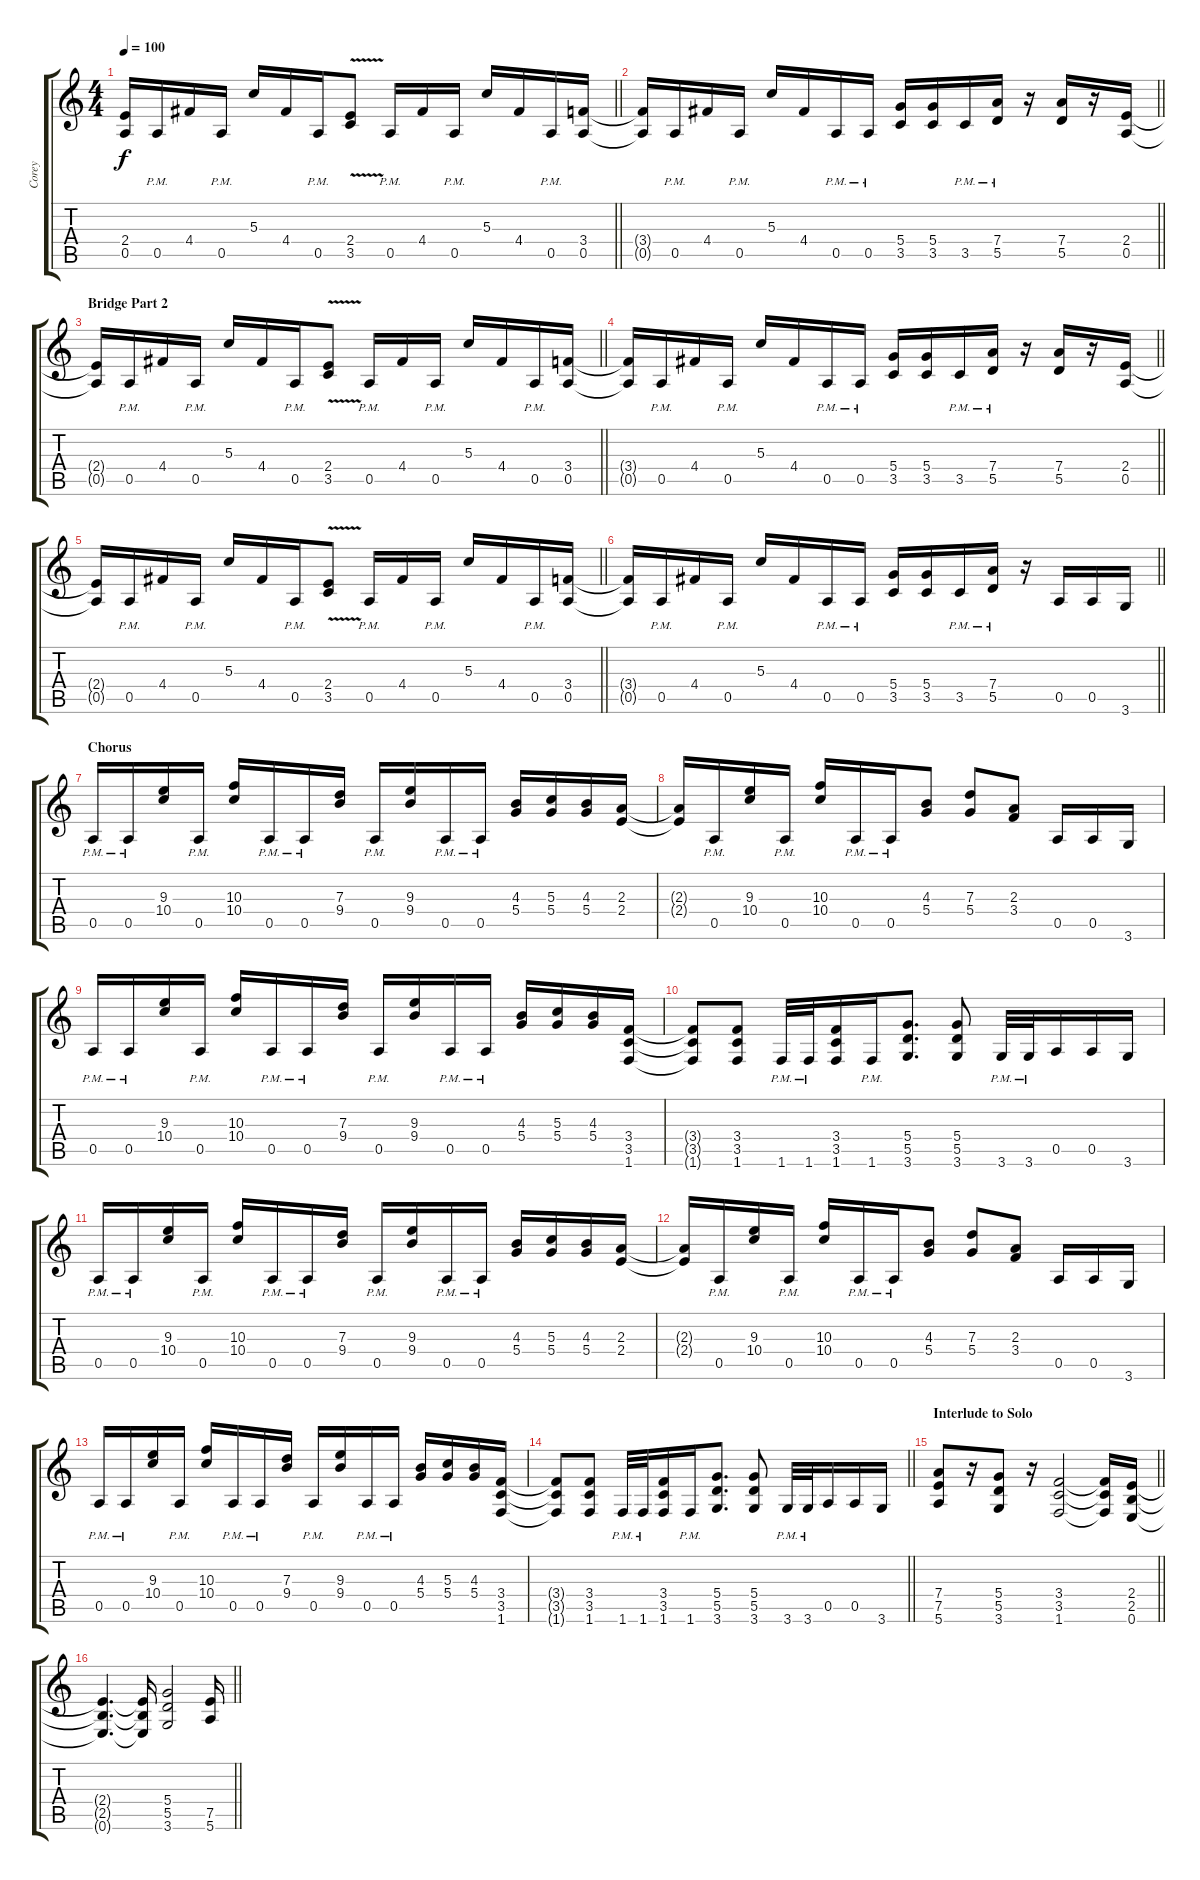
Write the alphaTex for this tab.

\track ("Corey" "Corey") {instrument distortionguitar}
\staff {score tabs}
\tuning (E4 B3 G3 D3 A2 E2) {hide}
\ts (4 4)
\tempo 100
\clef g2
\barLineRight lightlight
\ks c
(2.4{t} 0.5{t}).16{dy f} 0.5{pm}.16 4.4.16 0.5{pm}.16 5.3.16 4.4.16 0.5{pm}.16 (2.4{v} 3.5).8 0.5{pm}.16 4.4.16 0.5{pm}.16 5.3.16 4.4.16 0.5{pm}.16 (3.4 0.5).16 |
\barLineRight lightlight
(3.4{t} 0.5{t}).16 0.5{pm}.16 4.4.16 0.5{pm}.16 5.3.16 4.4.16 0.5{pm}.16 0.5{pm}.16 (5.4 3.5).16 (5.4 3.5).16 3.5{pm}.16 (7.4 5.5{pm}).16 r.16 (7.4 5.5).16 r.16 (2.4 0.5).16 |
\section ("" "Bridge Part 2")
\barLineRight lightlight
(2.4{t} 0.5{t}).16 0.5{pm}.16 4.4.16 0.5{pm}.16 5.3.16 4.4.16 0.5{pm}.16 (2.4{v} 3.5).8 0.5{pm}.16 4.4.16 0.5{pm}.16 5.3.16 4.4.16 0.5{pm}.16 (3.4 0.5).16 |
\barLineRight lightlight
(3.4{t} 0.5{t}).16 0.5{pm}.16 4.4.16 0.5{pm}.16 5.3.16 4.4.16 0.5{pm}.16 0.5{pm}.16 (5.4 3.5).16 (5.4 3.5).16 3.5{pm}.16 (7.4 5.5{pm}).16 r.16 (7.4 5.5).16 r.16 (2.4 0.5).16 |
\barLineRight lightlight
(2.4{t} 0.5{t}).16 0.5{pm}.16 4.4.16 0.5{pm}.16 5.3.16 4.4.16 0.5{pm}.16 (2.4{v} 3.5).8 0.5{pm}.16 4.4.16 0.5{pm}.16 5.3.16 4.4.16 0.5{pm}.16 (3.4 0.5).16 |
\barLineRight lightlight
(3.4{t} 0.5{t}).16 0.5{pm}.16 4.4.16 0.5{pm}.16 5.3.16 4.4.16 0.5{pm}.16 0.5{pm}.16 (5.4 3.5).16 (5.4 3.5).16 3.5{pm}.16 (7.4 5.5{pm}).16 r.16 0.5.16 0.5.16 3.6.16 |
\section ("" "Chorus")
0.5{pm}.16 0.5{pm}.16 (9.3 10.4).16 0.5{pm}.16 (10.3 10.4).16 0.5{pm}.16 0.5{pm}.16 (7.3 9.4).16 0.5{pm}.16 (9.3 9.4).16 0.5{pm}.16 0.5{pm}.16 (4.3 5.4).16 (5.3 5.4).16 (4.3 5.4).16 (2.3 2.4).16 |
(2.3{t} 2.4{t}).16 0.5{pm}.16 (9.3 10.4).16 0.5{pm}.16 (10.3 10.4).16 0.5{pm}.16 0.5{pm}.16 (4.3 5.4).8 (7.3 5.4).8 (2.3 3.4).8 0.5.16 0.5.16 3.6.16 |
0.5{pm}.16 0.5{pm}.16 (9.3 10.4).16 0.5{pm}.16 (10.3 10.4).16 0.5{pm}.16 0.5{pm}.16 (7.3 9.4).16 0.5{pm}.16 (9.3 9.4).16 0.5{pm}.16 0.5{pm}.16 (4.3 5.4).16 (5.3 5.4).16 (4.3 5.4).16 (3.4 3.5 1.6).16 |
(3.4{t} 3.5{t} 1.6{t}).8 (3.4 3.5 1.6).8 1.6{pm}.32 1.6{pm}.32 (3.4 3.5 1.6).16 1.6{pm}.16 (5.4 5.5 3.6).8{d} (5.4 5.5 3.6).8 3.6{pm}.32 3.6{pm}.32 0.5.16 0.5.16 3.6.16 |
0.5{pm}.16 0.5{pm}.16 (9.3 10.4).16 0.5{pm}.16 (10.3 10.4).16 0.5{pm}.16 0.5{pm}.16 (7.3 9.4).16 0.5{pm}.16 (9.3 9.4).16 0.5{pm}.16 0.5{pm}.16 (4.3 5.4).16 (5.3 5.4).16 (4.3 5.4).16 (2.3 2.4).16 |
(2.3{t} 2.4{t}).16 0.5{pm}.16 (9.3 10.4).16 0.5{pm}.16 (10.3 10.4).16 0.5{pm}.16 0.5{pm}.16 (4.3 5.4).8 (7.3 5.4).8 (2.3 3.4).8 0.5.16 0.5.16 3.6.16 |
0.5{pm}.16 0.5{pm}.16 (9.3 10.4).16 0.5{pm}.16 (10.3 10.4).16 0.5{pm}.16 0.5{pm}.16 (7.3 9.4).16 0.5{pm}.16 (9.3 9.4).16 0.5{pm}.16 0.5{pm}.16 (4.3 5.4).16 (5.3 5.4).16 (4.3 5.4).16 (3.4 3.5 1.6).16 |
\barLineRight lightlight
(3.4{t} 3.5{t} 1.6{t}).8 (3.4 3.5 1.6).8 1.6{pm}.32 1.6{pm}.32 (3.4 3.5 1.6).16 1.6{pm}.16 (5.4 5.5 3.6).8{d} (5.4 5.5 3.6).8 3.6{pm}.32 3.6{pm}.32 0.5.16 0.5.16 3.6.16 |
\section ("" "Interlude to Solo")
\barLineRight lightlight
(7.4 7.5 5.6).8 r.16 (5.4 5.5 3.6).8 r.16 (3.4 3.5 1.6).2 (3.4{t} 3.5{t} 1.6{t}).16 (2.4 2.5 0.6).16 |
\barLineRight lightlight
(2.4{t} 2.5{t} 0.6{t}).4{d} (2.4{t} 2.5{t} 0.6{t}).16 (5.4 5.5 3.6).2 (7.5 5.6).16
